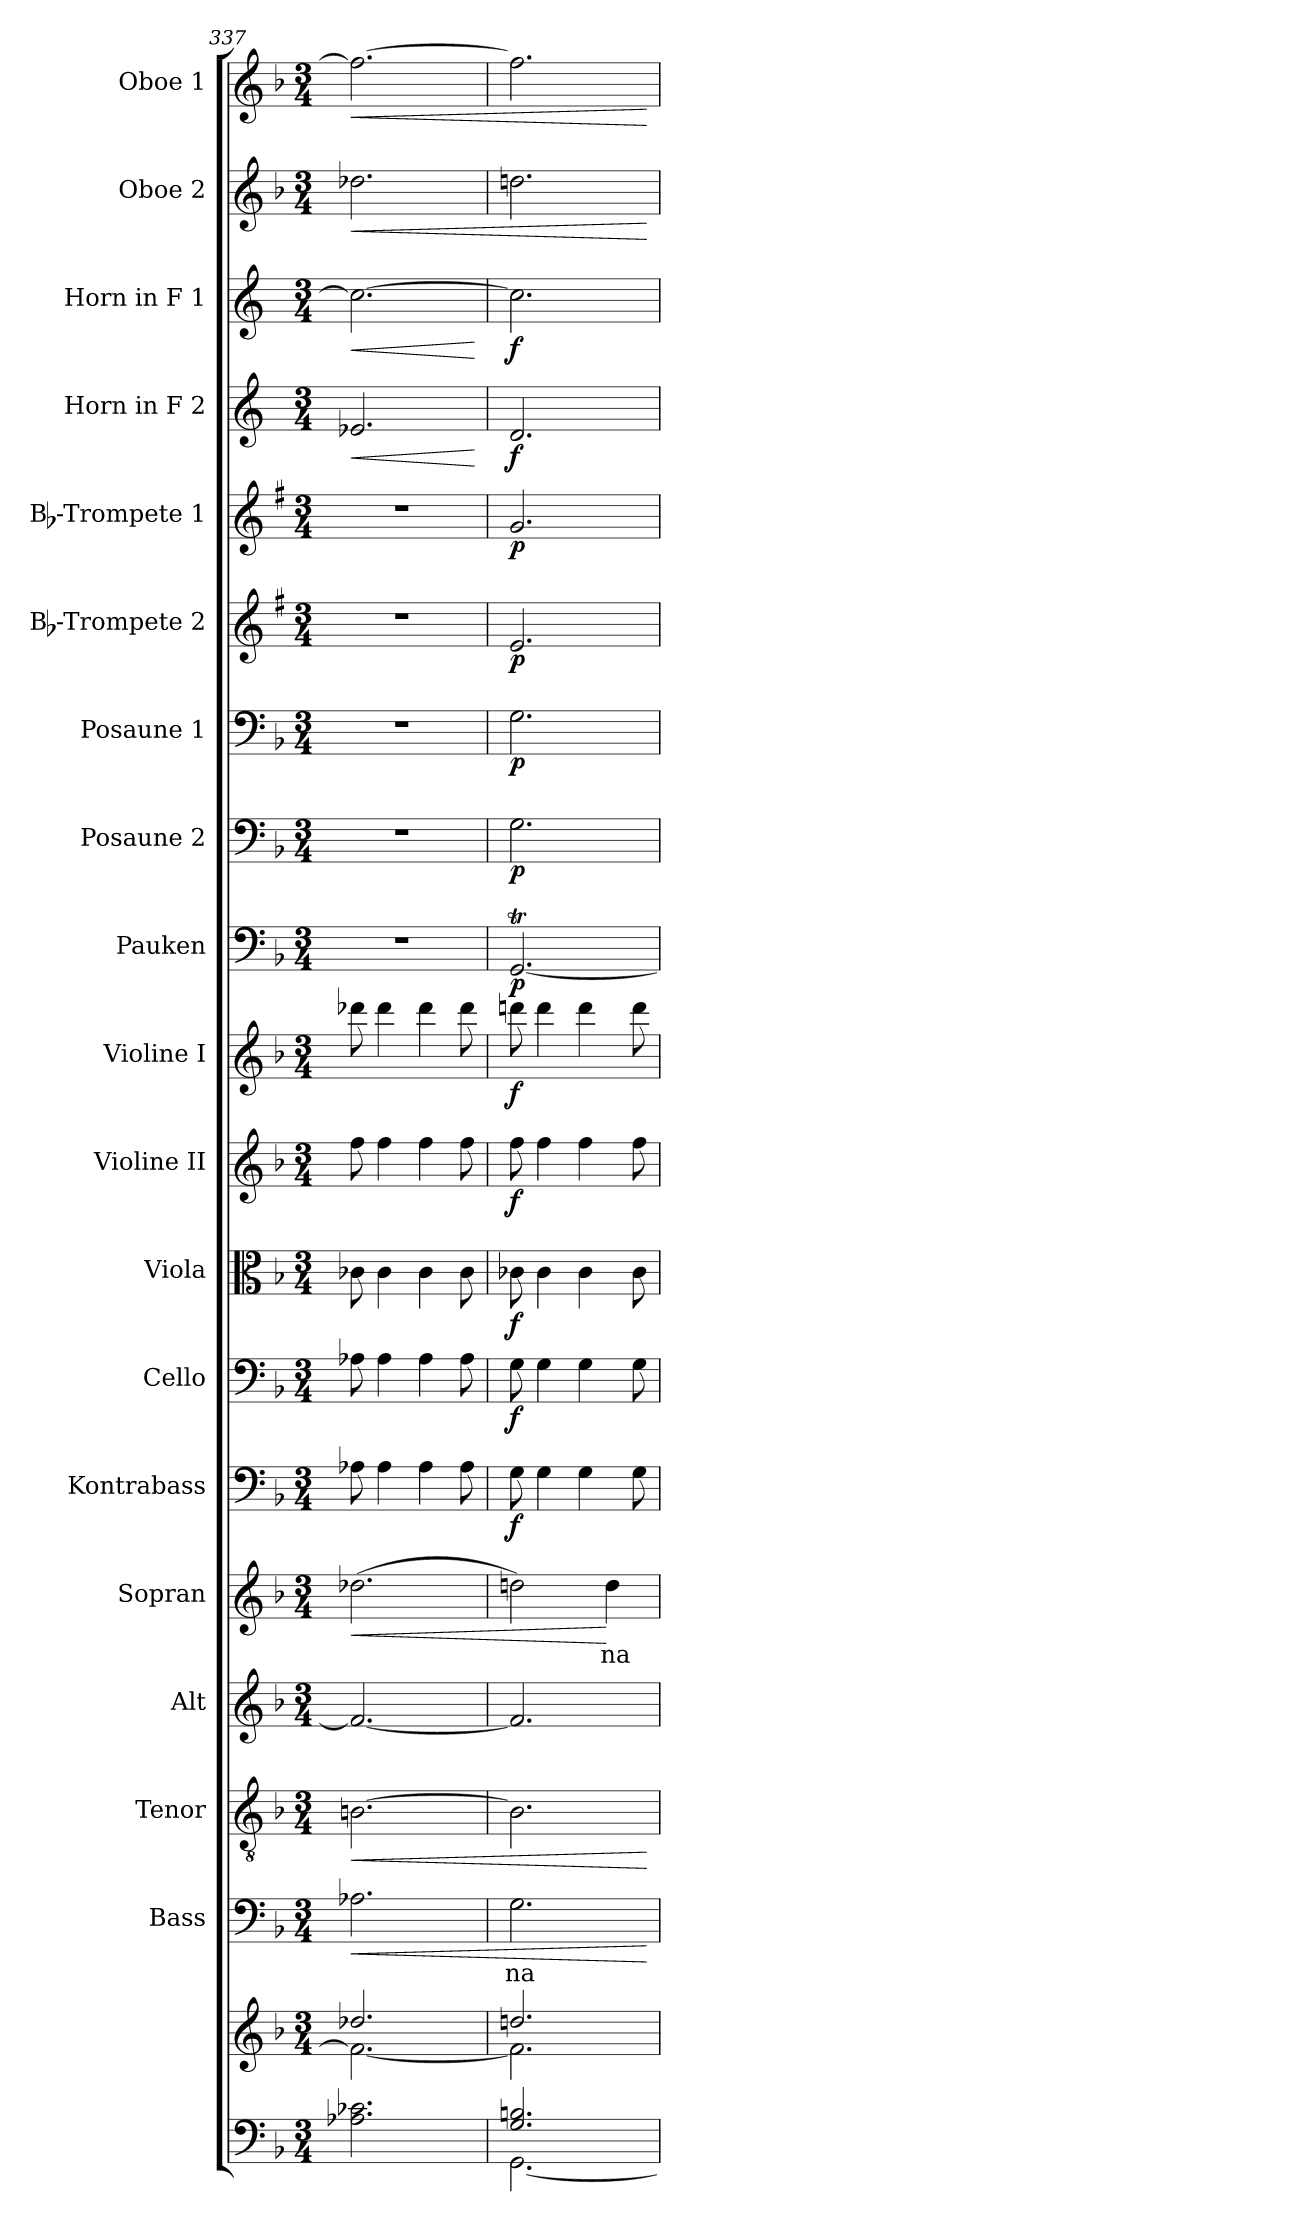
**kern	**kern	**kern	**text	**dynam	**kern	**dynam	**kern	**kern	**text	**dynam	**kern	**dynam	**kern	**dynam	**kern	**dynam	**kern	**dynam	**kern	**dynam	**kern	**dynam	**kern	**dynam	**kern	**dynam	**kern	**dynam	**kern	**dynam	**kern	**dynam	**kern	**dynam	**kern	**dynam	**kern	**dynam
*part19	*part19	*part18	*part18	*part18	*part17	*part17	*part16	*part15	*part15	*part15	*part14	*part14	*part13	*part13	*part12	*part12	*part11	*part11	*part10	*part10	*part9	*part9	*part8	*part8	*part7	*part7	*part6	*part6	*part5	*part5	*part4	*part4	*part3	*part3	*part2	*part2	*part1	*part1
*staff20	*staff19	*staff18	*staff18	*staff18	*staff17	*staff17	*staff16	*staff15	*staff15	*staff15	*staff14	*staff14	*staff13	*staff13	*staff12	*staff12	*staff11	*staff11	*staff10	*staff10	*staff9	*staff9	*staff8	*staff8	*staff7	*staff7	*staff6	*staff6	*staff5	*staff5	*staff4	*staff4	*staff3	*staff3	*staff2	*staff2	*staff1	*staff1
*	*	*I"Bass	*	*	*I"Tenor	*	*I"Alt	*I"Sopran	*	*	*I"Kontrabass	*	*I"Cello	*	*I"Viola	*	*I"Violine II	*	*I"Violine I	*	*I"Pauken	*	*I"Posaune 2	*	*I"Posaune 1	*	*I"Bb-Trompete 2	*	*I"Bb-Trompete 1	*	*I"Horn in F 2	*	*I"Horn in F 1	*	*I"Oboe 2	*	*I"Oboe 1	*
*	*	*I'B.	*	*	*I'T.	*	*I'A.	*I'S.	*	*	*I'Kb.	*	*	*	*I'Vla.	*	*I'Vl. II	*	*I'Vl. I	*	*I'Pk.	*	*I'Pos. 2	*	*I'Pos. 1	*	*I'Bb Trp. 2	*	*I'Bb Trp. 1	*	*	*	*	*	*I'Ob. 2	*	*I'Ob. 1	*
*clefF4	*clefG2	*clefF4	*	*	*clefGv2	*	*clefG2	*clefG2	*	*	*clefF4	*	*clefF4	*	*clefC3	*	*clefG2	*	*clefG2	*	*clefF4	*	*clefF4	*	*clefF4	*	*clefG2	*	*clefG2	*	*clefG2	*	*clefG2	*	*clefG2	*	*clefG2	*
*	*	*	*	*	*	*	*	*	*	*	*ITrd7c12	*	*	*	*	*	*	*	*	*	*	*	*	*	*	*	*ITrd1c2	*	*ITrd1c2	*	*ITrd4c7	*	*ITrd4c7	*	*	*	*	*
*k[b-]	*k[b-]	*k[b-]	*	*	*k[b-]	*	*k[b-]	*k[b-]	*	*	*k[b-]	*	*k[b-]	*	*k[b-]	*	*k[b-]	*	*k[b-]	*	*k[b-]	*	*k[b-]	*	*k[b-]	*	*k[b-]	*	*k[b-]	*	*k[b-]	*	*k[b-]	*	*k[b-]	*	*k[b-]	*
*F:	*F:	*F:	*	*	*F:	*	*F:	*F:	*	*	*F:	*	*F:	*	*F:	*	*F:	*	*F:	*	*F:	*	*F:	*	*F:	*	*F:	*	*F:	*	*F:	*	*F:	*	*F:	*	*F:	*
*M3/4	*M3/4	*M3/4	*	*	*M3/4	*	*M3/4	*M3/4	*	*	*M3/4	*	*M3/4	*	*M3/4	*	*M3/4	*	*M3/4	*	*M3/4	*	*M3/4	*	*M3/4	*	*M3/4	*	*M3/4	*	*M3/4	*	*M3/4	*	*M3/4	*	*M3/4	*
=337	=337	=337	=337	=337	=337	=337	=337	=337	=337	=337	=337	=337	=337	=337	=337	=337	=337	=337	=337	=337	=337	=337	=337	=337	=337	=337	=337	=337	=337	=337	=337	=337	=337	=337	=337	=337	=337	=337
*	*^	*	*	*	*	*	*	*	*	*	*	*	*	*	*	*	*	*	*	*	*	*	*	*	*	*	*	*	*	*	*	*	*	*	*	*	*	*
!	!	!	!	!	!LO:HP:b	!	!LO:HP:b	!	!	!	!LO:HP:b	!	!	!	!	!	!	!	!	!	!	!	!	!	!	!	!	!	!	!	!	!	!LO:HP:b	!	!LO:HP:b	!	!LO:HP:b	!	!LO:HP:b
2.A-X\ 2.c-X\	2.dd-X/	2.f\_	2.A-X\	.	<	[2.Bn\	<	2.f/_	(>2.dd-X\	.	<	8AA-X\	.	8A-X\	.	8c-X\	.	8ff\	.	8ddd-X\	.	2.r	.	2.r	.	2.r	.	2.r	.	2.r	.	2.A-X/	<	2.f\_	<	2.dd-X\	<	2.ff\_	<
.	.	.	.	.	.	.	.	.	.	.	.	4AA-\	.	4A-\	.	4c-\	.	4ff\	.	4ddd-\	.	.	.	.	.	.	.	.	.	.	.	.	.	.	.	.	.	.	.
.	.	.	.	.	.	.	.	.	.	.	.	4AA-\	.	4A-\	.	4c-\	.	4ff\	.	4ddd-\	.	.	.	.	.	.	.	.	.	.	.	.	.	.	.	.	.	.	.
.	.	.	.	.	.	.	.	.	.	.	.	8AA-\	.	8A-\	.	8c-\	.	8ff\	.	8ddd-\	.	.	.	.	.	.	.	.	.	.	.	.	.	.	.	.	.	.	.
*	*v	*v	*	*	*	*	*	*	*	*	*	*	*	*	*	*	*	*	*	*	*	*	*	*	*	*	*	*	*	*	*	*	*	*	*	*	*	*	*
.	.	.	.	.	.	.	.	.	.	.	.	.	.	.	.	.	.	.	.	.	.	.	.	.	.	.	.	.	.	.	.	[	.	[	.	.	.	.
=338	=338	=338	=338	=338	=338	=338	=338	=338	=338	=338	=338	=338	=338	=338	=338	=338	=338	=338	=338	=338	=338	=338	=338	=338	=338	=338	=338	=338	=338	=338	=338	=338	=338	=338	=338	=338	=338	=338
*^	*^	*	*	*	*	*	*	*	*	*	*	*	*	*	*	*	*	*	*	*	*	*	*	*	*	*	*	*	*	*	*	*	*	*	*	*	*	*
!	!	!	!	!	!LO:LY:b	!	!	!	!	!	!	!	!	!LO:DY:b	!	!LO:DY:b	!	!LO:DY:b	!	!LO:DY:b	!	!LO:DY:b	!	!LO:DY:b	!	!LO:DY:b	!	!LO:DY:b	!	!LO:DY:b	!	!LO:DY:b	!	!LO:DY:b	!	!LO:DY:b	!	!	!	!
2.G/ 2.Bn/	[<2.GG\	2.ddn/	2.f\]	2.G\	-na	.	2.B\]	.	2.f/]	2ddn\)	.	.	8GG\	f	8G\	f	8c-X\	f	8ff\	f	8dddn\	f	[2.GGT/	p	2.G\	p	2.G\	p	2.d/	p	2.f/	p	2.G/	f	2.f\]	f	2.ddn\	.	2.ff\]	.
.	.	.	.	.	.	.	.	.	.	.	.	.	4GG\	.	4G\	.	4c-\	.	4ff\	.	4ddd\	.	.	.	.	.	.	.	.	.	.	.	.	.	.	.	.	.	.	.
.	.	.	.	.	.	.	.	.	.	.	.	.	4GG\	.	4G\	.	4c-\	.	4ff\	.	4ddd\	.	.	.	.	.	.	.	.	.	.	.	.	.	.	.	.	.	.	.
!	!	!	!	!	!	!	!	!	!	!	!LO:LY:b	!	!	!	!	!	!	!	!	!	!	!	!	!	!	!	!	!	!	!	!	!	!	!	!	!	!	!	!	!
.	.	.	.	.	.	.	.	.	.	4dd\	-na	[	.	.	.	.	.	.	.	.	.	.	.	.	.	.	.	.	.	.	.	.	.	.	.	.	.	.	.	.
.	.	.	.	.	.	.	.	.	.	.	.	.	8GG\	.	8G\	.	8c-\	.	8ff\	.	8ddd\	.	.	.	.	.	.	.	.	.	.	.	.	.	.	.	.	.	.	.
*v	*v	*	*	*	*	*	*	*	*	*	*	*	*	*	*	*	*	*	*	*	*	*	*	*	*	*	*	*	*	*	*	*	*	*	*	*	*	*	*	*
*	*v	*v	*	*	*	*	*	*	*	*	*	*	*	*	*	*	*	*	*	*	*	*	*	*	*	*	*	*	*	*	*	*	*	*	*	*	*	*	*
.	.	.	.	[	.	[	.	.	.	.	.	.	.	.	.	.	.	.	.	.	.	.	.	.	.	.	.	.	.	.	.	.	.	.	.	[	.	[
=	=	=	=	=	=	=	=	=	=	=	=	=	=	=	=	=	=	=	=	=	=	=	=	=	=	=	=	=	=	=	=	=	=	=	=	=	=	=
*-	*-	*-	*-	*-	*-	*-	*-	*-	*-	*-	*-	*-	*-	*-	*-	*-	*-	*-	*-	*-	*-	*-	*-	*-	*-	*-	*-	*-	*-	*-	*-	*-	*-	*-	*-	*-	*-	*-
